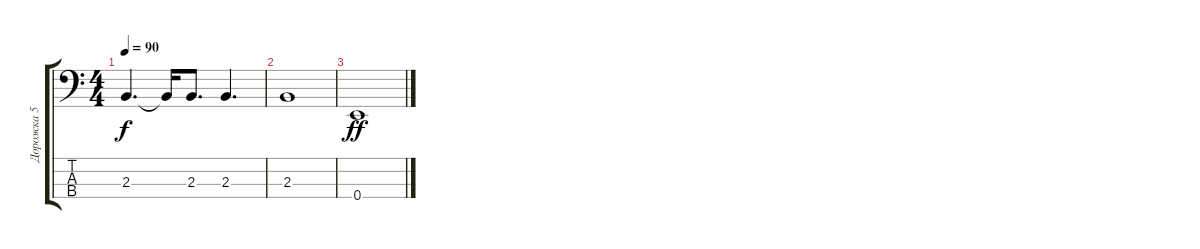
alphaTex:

\track ("Дорожка 5" "Дорожка 5") {instrument electricbassfinger}
\staff {score tabs}
\tuning (G2 D2 A1 E1) {hide}
\ts (4 4)
\tempo 90
\clef f4
\ks aminor
2.3.4{d dy f} 2.3{t}.16 2.3.8{d} 2.3.4{d} |
2.3.1 |
0.4.1{dy ff}
